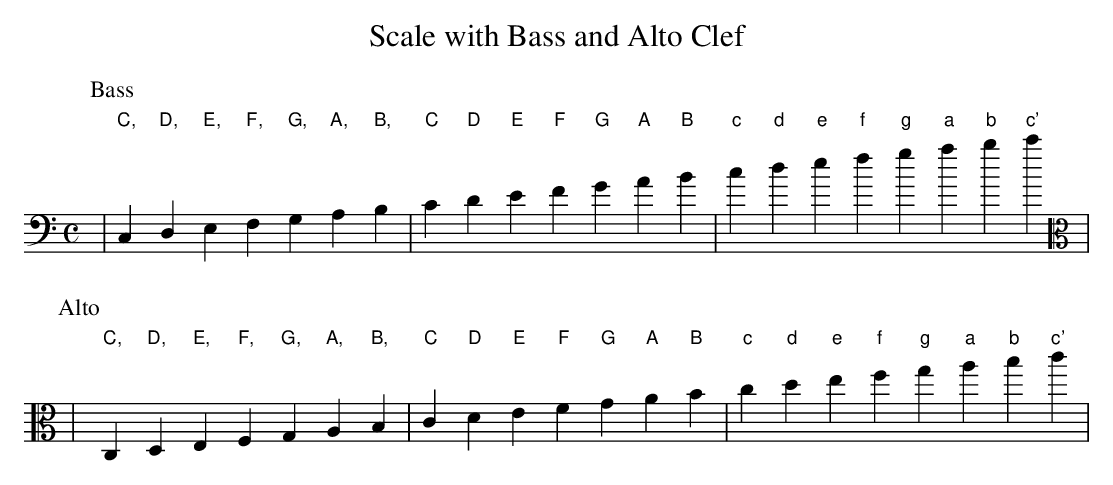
X:1
T:Scale with Bass and Alto Clef
M:C
K:C bass
L: 1/4
P:Bass
| "C,"C,"D,"D,"E,"E,"F,"F, "G,"G,"A,"A,"B,"B,\
| "C"C"D"D"E"E"F"F "G"G"A"A"B"B \
| "c"c"d"d"e"e"f"f "g"g"a"a"b"b"c'"c' |
P:Alto
K:C alto
| "C,"C,"D,"D,"E,"E,"F,"F, "G,"G,"A,"A,"B,"B,\
| "C"C"D"D"E"E"F"F  "G"G"A"A"B"B \
| "c"c"d"d"e"e"f"f "g"g"a"a"b"b"c'"c' |
